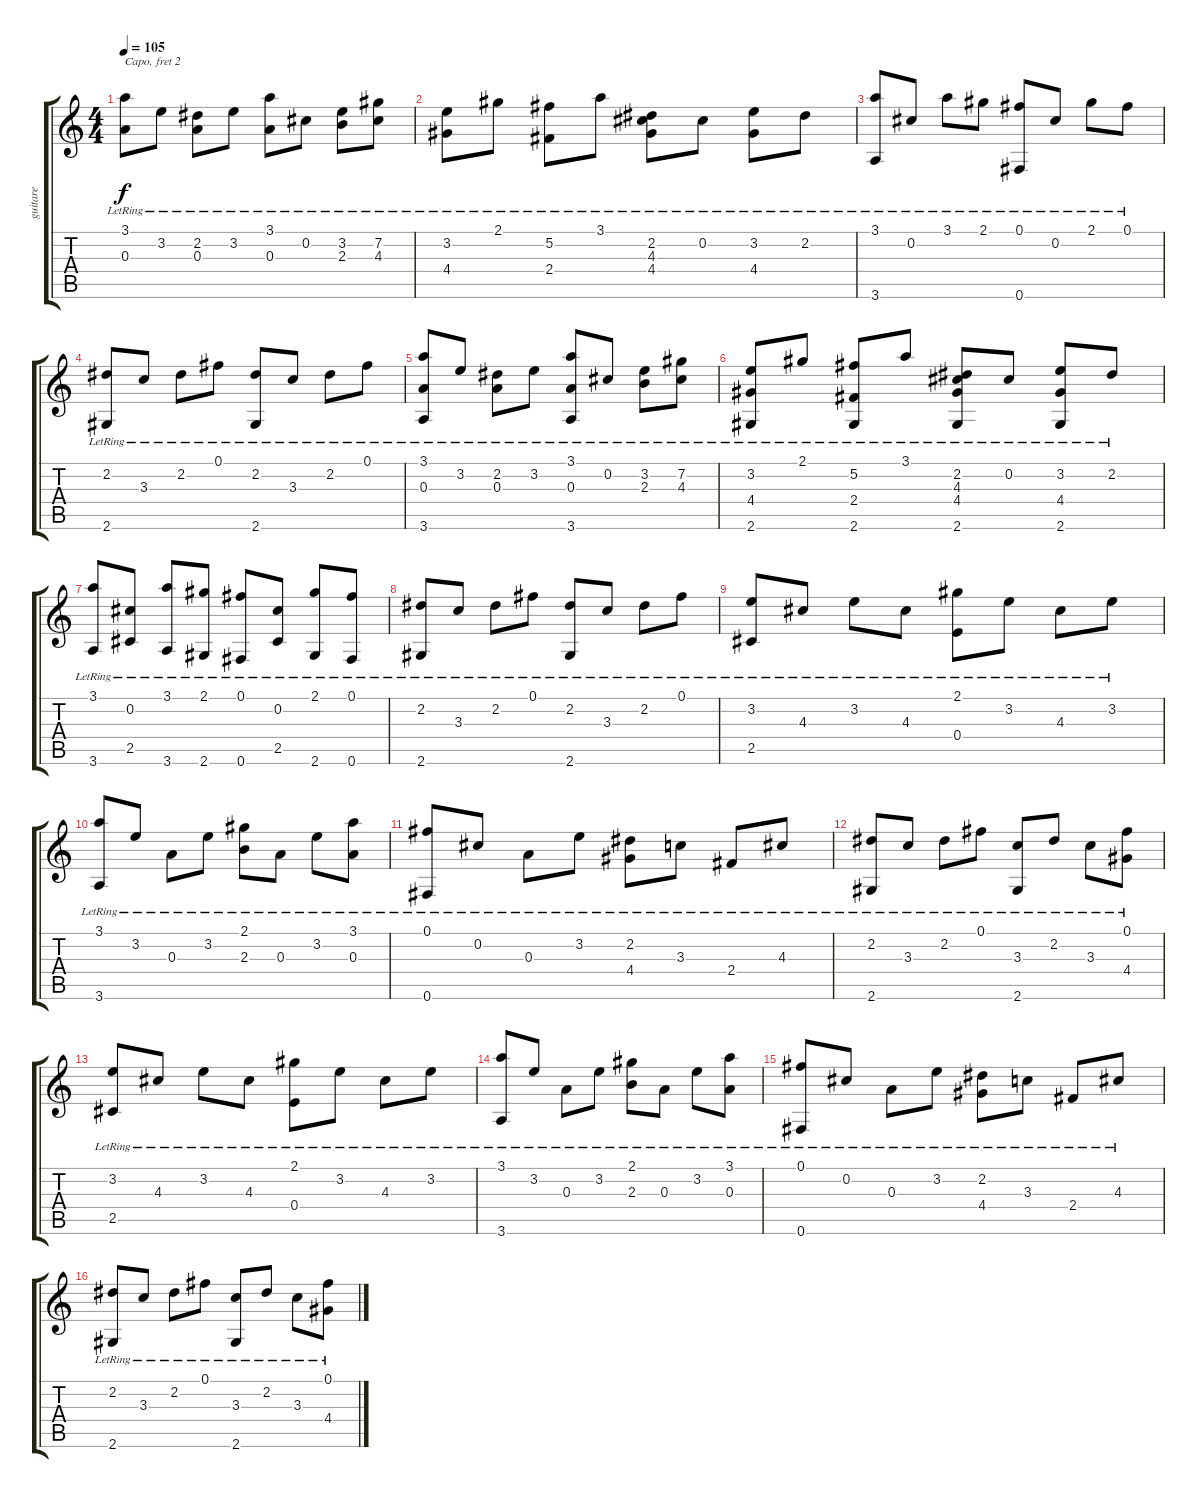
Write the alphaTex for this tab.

\track ("guitare" "guitare") {instrument acousticguitarsteel}
\staff {score tabs}
\capo 2
\tuning (E4 B3 G3 D3 A2 E2) {hide}
\ts (4 4)
\tempo 105
\clef g2
\ks c
(3.1{lr} 0.3{lr}).8{dy f} 3.2{lr}.8 (2.2{lr} 0.3{lr}).8 3.2{lr}.8 (3.1{lr} 0.3{lr}).8 0.2{lr}.8 (3.2{lr} 2.3{lr}).8 (7.2{lr} 4.3{lr}).8 |
(3.2{lr} 4.4{lr}).8 2.1{lr}.8 (5.2{lr} 2.4{lr}).8 3.1{lr}.8 (2.2{lr} 4.3{lr} 4.4{lr}).8 0.2{lr}.8 (3.2{lr} 4.4{lr}).8 2.2{lr}.8 |
(3.1{lr} 3.6{lr}).8 0.2{lr}.8 3.1{lr}.8 2.1{lr}.8 (0.1{lr} 0.6{lr}).8 0.2{lr}.8 2.1{lr}.8 0.1{lr}.8 |
(2.2{lr} 2.6{lr}).8 3.3{lr}.8 2.2{lr}.8 0.1{lr}.8 (2.2{lr} 2.6{lr}).8 3.3{lr}.8 2.2{lr}.8 0.1{lr}.8 |
(3.1{lr} 0.3{lr} 3.6{lr}).8 3.2{lr}.8 (2.2{lr} 0.3{lr}).8 3.2{lr}.8 (3.1{lr} 0.3{lr} 3.6{lr}).8 0.2{lr}.8 (3.2{lr} 2.3{lr}).8 (7.2{lr} 4.3{lr}).8 |
(3.2{lr} 4.4{lr} 2.6{lr}).8 2.1{lr}.8 (5.2{lr} 2.4{lr} 2.6{lr}).8 3.1{lr}.8 (2.2{lr} 4.3{lr} 4.4{lr} 2.6{lr}).8 0.2{lr}.8 (3.2{lr} 4.4{lr} 2.6{lr}).8 2.2{lr}.8 |
(3.1{lr} 3.6{lr}).8 (0.2{lr} 2.5{lr}).8 (3.1{lr} 3.6{lr}).8 (2.1{lr} 2.6{lr}).8 (0.1{lr} 0.6{lr}).8 (0.2{lr} 2.5{lr}).8 (2.1{lr} 2.6{lr}).8 (0.1{lr} 0.6{lr}).8 |
(2.2{lr} 2.6{lr}).8 3.3{lr}.8 2.2{lr}.8 0.1{lr}.8 (2.2{lr} 2.6{lr}).8 3.3{lr}.8 2.2{lr}.8 0.1{lr}.8 |
(3.2{lr} 2.5{lr}).8 4.3{lr}.8 3.2{lr}.8 4.3{lr}.8 (2.1{lr} 0.4{lr}).8 3.2{lr}.8 4.3{lr}.8 3.2{lr}.8 |
(3.1{lr} 3.6{lr}).8 3.2{lr}.8 0.3{lr}.8 3.2{lr}.8 (2.1{lr} 2.3{lr}).8 0.3{lr}.8 3.2{lr}.8 (3.1{lr} 0.3{lr}).8 |
(0.1{lr} 0.6{lr}).8 0.2{lr}.8 0.3{lr}.8 3.2{lr}.8 (2.2{lr} 4.4{lr}).8 3.3{lr}.8 2.4{lr}.8 4.3{lr}.8 |
(2.2{lr} 2.6{lr}).8 3.3{lr}.8 2.2{lr}.8 0.1{lr}.8 (3.3{lr} 2.6{lr}).8 2.2{lr}.8 3.3{lr}.8 (0.1{lr} 4.4{lr}).8 |
(3.2{lr} 2.5{lr}).8 4.3{lr}.8 3.2{lr}.8 4.3{lr}.8 (2.1{lr} 0.4{lr}).8 3.2{lr}.8 4.3{lr}.8 3.2{lr}.8 |
(3.1{lr} 3.6{lr}).8 3.2{lr}.8 0.3{lr}.8 3.2{lr}.8 (2.1{lr} 2.3{lr}).8 0.3{lr}.8 3.2{lr}.8 (3.1{lr} 0.3{lr}).8 |
(0.1{lr} 0.6{lr}).8 0.2{lr}.8 0.3{lr}.8 3.2{lr}.8 (2.2{lr} 4.4{lr}).8 3.3{lr}.8 2.4{lr}.8 4.3{lr}.8 |
(2.2{lr} 2.6{lr}).8 3.3{lr}.8 2.2{lr}.8 0.1{lr}.8 (3.3{lr} 2.6{lr}).8 2.2{lr}.8 3.3{lr}.8 (0.1{lr} 4.4{lr}).8
